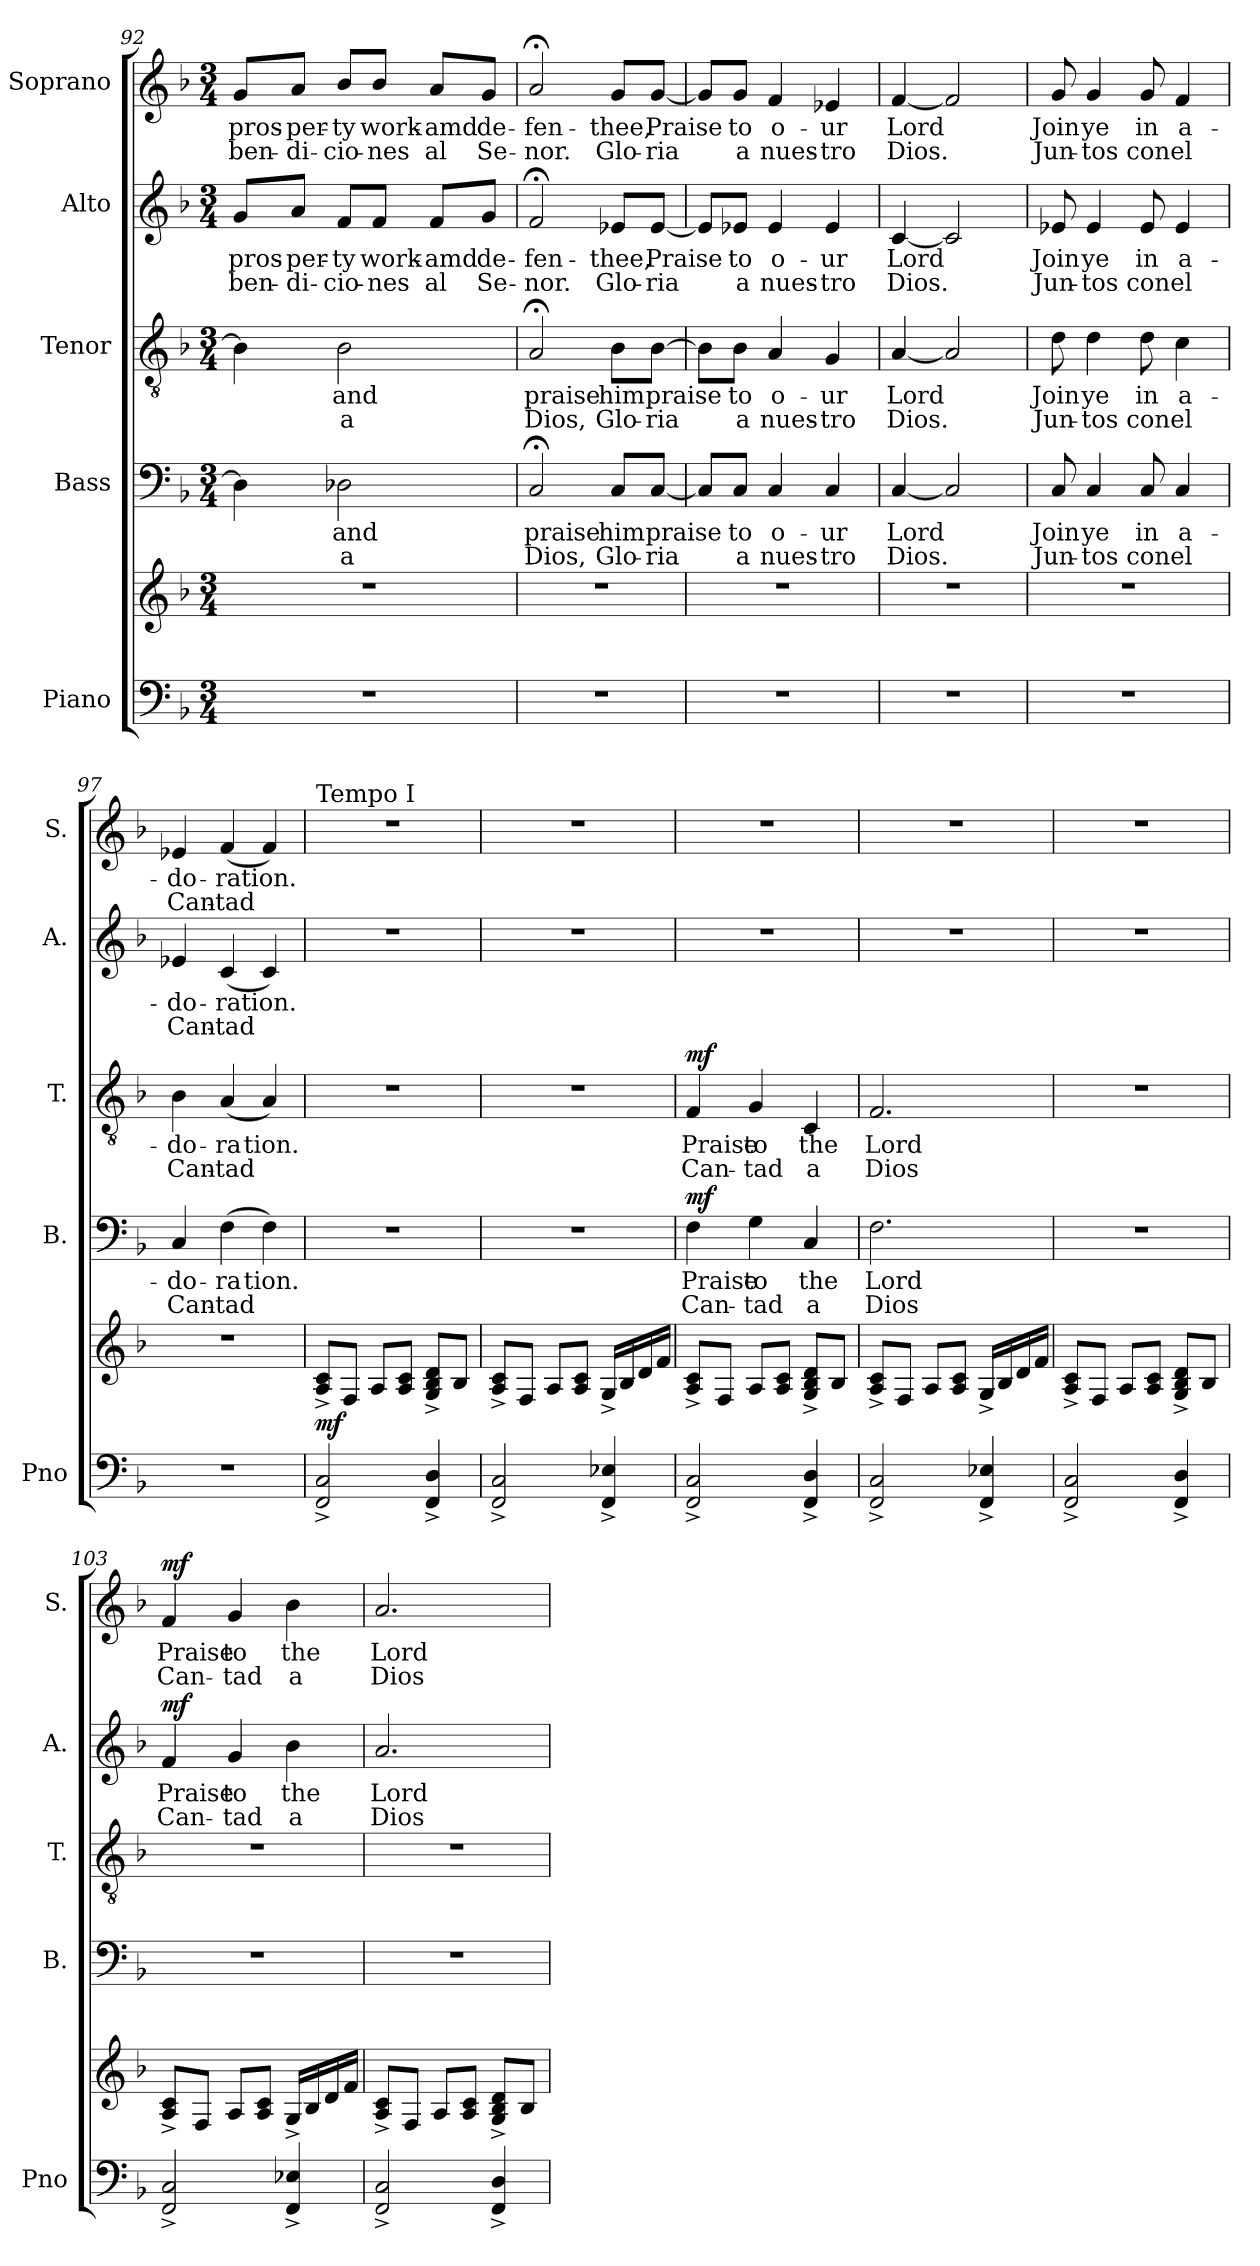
**kern	**kern	**dynam	**kern	**text	**text	**dynam	**kern	**text	**text	**dynam	**kern	**text	**text	**dynam	**kern	**text	**text	**dynam
*part5	*part5	*part5	*part4	*part4	*part4	*part4	*part3	*part3	*part3	*part3	*part2	*part2	*part2	*part2	*part1	*part1	*part1	*part1
*staff6	*staff5	*staff5/6	*staff4	*staff4	*staff4	*staff4	*staff3	*staff3	*staff3	*staff3	*staff2	*staff2	*staff2	*staff2	*staff1	*staff1	*staff1	*staff1
*I"Piano	*	*	*I"Bass	*	*	*	*I"Tenor	*	*	*	*I"Alto	*	*	*	*I"Soprano	*	*	*
*I'Pno	*	*	*I'B.	*	*	*	*I'T.	*	*	*	*I'A.	*	*	*	*I'S.	*	*	*
*clefF4	*clefG2	*	*clefF4	*	*	*	*clefGv2	*	*	*	*clefG2	*	*	*	*clefG2	*	*	*
*k[b-]	*k[b-]	*	*k[b-]	*	*	*	*k[b-]	*	*	*	*k[b-]	*	*	*	*k[b-]	*	*	*
*F:	*F:	*	*F:	*	*	*	*F:	*	*	*	*F:	*	*	*	*F:	*	*	*
*M3/4	*M3/4	*	*M3/4	*	*	*	*M3/4	*	*	*	*M3/4	*	*	*	*M3/4	*	*	*
=92	=92	=92	=92	=92	=92	=92	=92	=92	=92	=92	=92	=92	=92	=92	=92	=92	=92	=92
2.r	2.r	.	4D\]	.	.	.	4B-\]	.	.	.	8g/L	pros-	ben-	.	8g/L	pros-	ben-	.
.	.	.	.	.	.	.	.	.	.	.	8a/J	-per-	-di-	.	8a/J	-per-	-di-	.
.	.	.	2D-X\	-and	a	.	2B-\	-and	a	.	8f/L	-ty	-cio-	.	8b-/L	-ty	-cio-	.
.	.	.	.	.	.	.	.	.	.	.	8f/J	work-	-nes	.	8b-/J	work-	-nes	.
.	.	.	.	.	.	.	.	.	.	.	8f/L	-amd	al	.	8a/L	-amd	al	.
.	.	.	.	.	.	.	.	.	.	.	8g/J	de-	Se-	.	8g/J	de-	Se-	.
!!LO:PB:g=z
=93	=93	=93	=93	=93	=93	=93	=93	=93	=93	=93	=93	=93	=93	=93	=93	=93	=93	=93
2.r	2.r	.	2C;/	praise	Dios,	.	2A;/	praise	Dios,	.	2f;/	-fen-	-nor.	.	2a;/	-fen-	-nor.	.
.	.	.	8C/L	him	Glo-	.	8B-\L	him	Glo-	.	8e-X/L	-thee,	Glo-	.	8g/L	-thee,	Glo-	.
.	.	.	[8C/J	praise	-ria	.	[8B-\J	praise	-ria	.	[8e-/J	Praise	-ria	.	[8g/J	Praise	-ria	.
=94	=94	=94	=94	=94	=94	=94	=94	=94	=94	=94	=94	=94	=94	=94	=94	=94	=94	=94
2.r	2.r	.	8C/L]	.	.	.	8B-\L]	.	.	.	8e-/L]	.	.	.	8g/L]	.	.	.
.	.	.	8C/J	to	a	.	8B-\J	to	a	.	8e-X/J	to	a	.	8g/J	to	a	.
.	.	.	4C/	o-	nues-	.	4A/	o-	nues-	.	4e-/	o-	nues-	.	4f/	o-	nues-	.
.	.	.	4C/	-ur	-tro	.	4G/	-ur	-tro	.	4e-/	-ur	-tro	.	4e-X/	-ur	-tro	.
=95	=95	=95	=95	=95	=95	=95	=95	=95	=95	=95	=95	=95	=95	=95	=95	=95	=95	=95
2.r	2.r	.	[4C/	Lord	Dios.	.	[4A/	Lord	Dios.	.	[4c/	Lord	Dios.	.	[4f/	Lord	Dios.	.
.	.	.	2C/]	.	.	.	2A/]	.	.	.	2c/]	.	.	.	2f/]	.	.	.
=96	=96	=96	=96	=96	=96	=96	=96	=96	=96	=96	=96	=96	=96	=96	=96	=96	=96	=96
2.r	2.r	.	8C/	Join	Jun-	.	8d\	Join	Jun-	.	8e-X/	Join	Jun-	.	8g/	Join	Jun-	.
.	.	.	4C/	ye	-tos	.	4d\	ye	-tos	.	4e-/	ye	-tos	.	4g/	ye	-tos	.
.	.	.	8C/	in	con	.	8d\	in	con	.	8e-/	in	con	.	8g/	in	con	.
.	.	.	4C/	a-	el	.	4c\	a-	el	.	4e-/	a-	el	.	4f/	a-	el	.
=97	=97	=97	=97	=97	=97	=97	=97	=97	=97	=97	=97	=97	=97	=97	=97	=97	=97	=97
2.r	2.r	.	4C/	-do-	Can-	.	4B-\	-do-	Can-	.	4e-X/	-do-	Can-	.	4e-X/	-do-	Can-	.
.	.	.	(4F\	-ra	-tad	.	(4A/	-ra	-tad	.	(4c/	-ra	-tad	.	(4f/	-ra	-tad	.
.	.	.	4F\)	tion.	.	.	4A/)	tion.	.	.	4c/)	tion.	.	.	4f/)	tion.	.	.
=98	=98	=98	=98	=98	=98	=98	=98	=98	=98	=98	=98	=98	=98	=98	=98	=98	=98	=98
!	!	!	!	!	!	!	!	!	!	!	!	!	!	!	!LO:TX:a:t=Tempo I	!	!	!
!	!	!LO:DY:a=2	!	!	!	!	!	!	!	!	!	!	!	!	!	!	!	!
2FF/^< 2C/^<	8A/^< 8c/^<L	mf	2.r	.	.	.	2.r	.	.	.	2.r	.	.	.	2.r	.	.	.
.	8F/J	.	.	.	.	.	.	.	.	.	.	.	.	.	.	.	.	.
.	8A/L	.	.	.	.	.	.	.	.	.	.	.	.	.	.	.	.	.
.	8A/ 8c/J	.	.	.	.	.	.	.	.	.	.	.	.	.	.	.	.	.
4FF/^< 4D/^<	8G/^< 8B-/^< 8d/^<L	.	.	.	.	.	.	.	.	.	.	.	.	.	.	.	.	.
.	8B-/J	.	.	.	.	.	.	.	.	.	.	.	.	.	.	.	.	.
!!LO:LB:g=z
=99	=99	=99	=99	=99	=99	=99	=99	=99	=99	=99	=99	=99	=99	=99	=99	=99	=99	=99
2FF/^< 2C/^<	8A/^< 8c/^<L	.	2.r	.	.	.	2.r	.	.	.	2.r	.	.	.	2.r	.	.	.
.	8F/J	.	.	.	.	.	.	.	.	.	.	.	.	.	.	.	.	.
.	8A/L	.	.	.	.	.	.	.	.	.	.	.	.	.	.	.	.	.
.	8A/ 8c/J	.	.	.	.	.	.	.	.	.	.	.	.	.	.	.	.	.
4FF/^< 4E-X/^<	16G^</LL	.	.	.	.	.	.	.	.	.	.	.	.	.	.	.	.	.
.	16B-/	.	.	.	.	.	.	.	.	.	.	.	.	.	.	.	.	.
.	16d/	.	.	.	.	.	.	.	.	.	.	.	.	.	.	.	.	.
.	16f/JJ	.	.	.	.	.	.	.	.	.	.	.	.	.	.	.	.	.
=100	=100	=100	=100	=100	=100	=100	=100	=100	=100	=100	=100	=100	=100	=100	=100	=100	=100	=100
!	!	!	!	!	!	!LO:DY:a	!	!	!	!LO:DY:a	!	!	!	!	!	!	!	!
2FF/^< 2C/^<	8A/^< 8c/^<L	.	4F\	Praise	Can-	mf	4F/	Praise	Can-	mf	2.r	.	.	.	2.r	.	.	.
.	8F/J	.	.	.	.	.	.	.	.	.	.	.	.	.	.	.	.	.
.	8A/L	.	4G\	to	-tad	.	4G/	to	-tad	.	.	.	.	.	.	.	.	.
.	8A/ 8c/J	.	.	.	.	.	.	.	.	.	.	.	.	.	.	.	.	.
4FF/^< 4D/^<	8G/^< 8B-/^< 8d/^<L	.	4C/	the	a	.	4C/	the	a	.	.	.	.	.	.	.	.	.
.	8B-/J	.	.	.	.	.	.	.	.	.	.	.	.	.	.	.	.	.
=101	=101	=101	=101	=101	=101	=101	=101	=101	=101	=101	=101	=101	=101	=101	=101	=101	=101	=101
2FF/^< 2C/^<	8A/^< 8c/^<L	.	2.F\	Lord	Dios	.	2.F/	Lord	Dios	.	2.r	.	.	.	2.r	.	.	.
.	8F/J	.	.	.	.	.	.	.	.	.	.	.	.	.	.	.	.	.
.	8A/L	.	.	.	.	.	.	.	.	.	.	.	.	.	.	.	.	.
.	8A/ 8c/J	.	.	.	.	.	.	.	.	.	.	.	.	.	.	.	.	.
4FF/^< 4E-X/^<	16G^</LL	.	.	.	.	.	.	.	.	.	.	.	.	.	.	.	.	.
.	16B-/	.	.	.	.	.	.	.	.	.	.	.	.	.	.	.	.	.
.	16d/	.	.	.	.	.	.	.	.	.	.	.	.	.	.	.	.	.
.	16f/JJ	.	.	.	.	.	.	.	.	.	.	.	.	.	.	.	.	.
=102	=102	=102	=102	=102	=102	=102	=102	=102	=102	=102	=102	=102	=102	=102	=102	=102	=102	=102
2FF/^< 2C/^<	8A/^< 8c/^<L	.	2.r	.	.	.	2.r	.	.	.	2.r	.	.	.	2.r	.	.	.
.	8F/J	.	.	.	.	.	.	.	.	.	.	.	.	.	.	.	.	.
.	8A/L	.	.	.	.	.	.	.	.	.	.	.	.	.	.	.	.	.
.	8A/ 8c/J	.	.	.	.	.	.	.	.	.	.	.	.	.	.	.	.	.
4FF/^< 4D/^<	8G/^< 8B-/^< 8d/^<L	.	.	.	.	.	.	.	.	.	.	.	.	.	.	.	.	.
.	8B-/J	.	.	.	.	.	.	.	.	.	.	.	.	.	.	.	.	.
=103	=103	=103	=103	=103	=103	=103	=103	=103	=103	=103	=103	=103	=103	=103	=103	=103	=103	=103
!	!	!	!	!	!	!	!	!	!	!	!	!	!	!LO:DY:a	!	!	!	!LO:DY:a
2FF/^< 2C/^<	8A/^< 8c/^<L	.	2.r	.	.	.	2.r	.	.	.	4f/	Praise	Can-	mf	4f/	Praise	Can-	mf
.	8F/J	.	.	.	.	.	.	.	.	.	.	.	.	.	.	.	.	.
.	8A/L	.	.	.	.	.	.	.	.	.	4g/	to	-tad	.	4g/	to	-tad	.
.	8A/ 8c/J	.	.	.	.	.	.	.	.	.	.	.	.	.	.	.	.	.
4FF/^< 4E-X/^<	16G^</LL	.	.	.	.	.	.	.	.	.	4b-\	the	a	.	4b-\	the	a	.
.	16B-/	.	.	.	.	.	.	.	.	.	.	.	.	.	.	.	.	.
.	16d/	.	.	.	.	.	.	.	.	.	.	.	.	.	.	.	.	.
.	16f/JJ	.	.	.	.	.	.	.	.	.	.	.	.	.	.	.	.	.
=104	=104	=104	=104	=104	=104	=104	=104	=104	=104	=104	=104	=104	=104	=104	=104	=104	=104	=104
2FF/^< 2C/^<	8A/^< 8c/^<L	.	2.r	.	.	.	2.r	.	.	.	2.a/	Lord	Dios	.	2.a/	Lord	Dios	.
.	8F/J	.	.	.	.	.	.	.	.	.	.	.	.	.	.	.	.	.
.	8A/L	.	.	.	.	.	.	.	.	.	.	.	.	.	.	.	.	.
.	8A/ 8c/J	.	.	.	.	.	.	.	.	.	.	.	.	.	.	.	.	.
4FF/^< 4D/^<	8G/^< 8B-/^< 8d/^<L	.	.	.	.	.	.	.	.	.	.	.	.	.	.	.	.	.
.	8B-/J	.	.	.	.	.	.	.	.	.	.	.	.	.	.	.	.	.
=	=	=	=	=	=	=	=	=	=	=	=	=	=	=	=	=	=	=
*-	*-	*-	*-	*-	*-	*-	*-	*-	*-	*-	*-	*-	*-	*-	*-	*-	*-	*-
